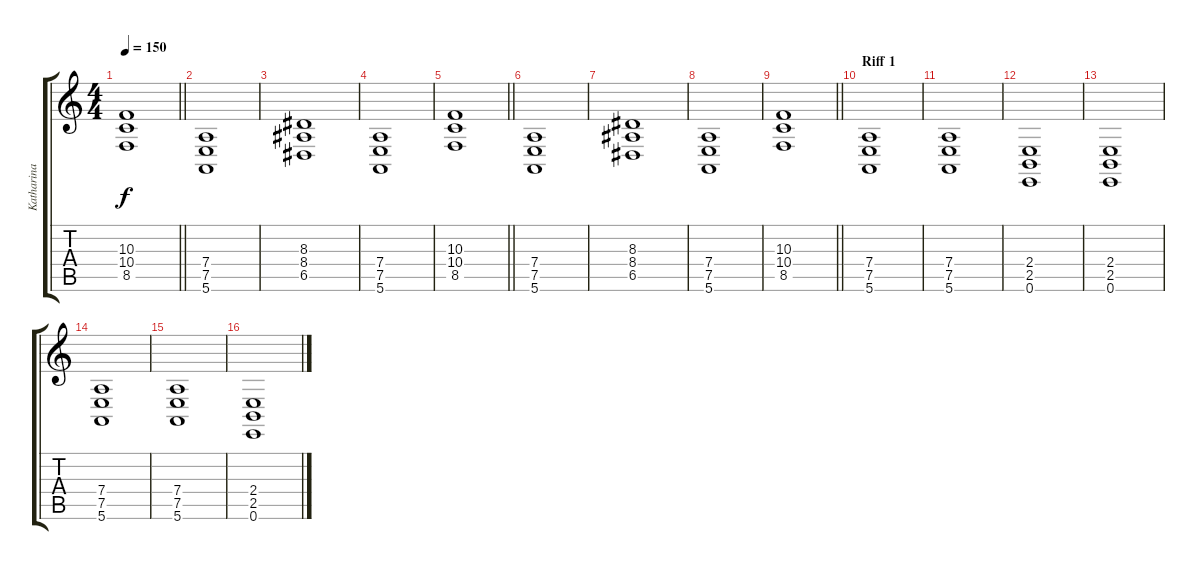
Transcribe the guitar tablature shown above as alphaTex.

\track ("Katharina" "Katharina") {instrument choiraahs}
\staff {score tabs}
\tuning (E4 B3 G3 D3 A2 E2) {hide}
\ts (4 4)
\tempo 150
\clef g2
\barLineRight lightlight
\ks c
(10.3 10.4 8.5).1{dy f} |
(7.4 7.5 5.6).1 |
(8.3 8.4 6.5).1 |
(7.4 7.5 5.6).1 |
\barLineRight lightlight
(10.3 10.4 8.5).1 |
(7.4 7.5 5.6).1 |
(8.3 8.4 6.5).1 |
(7.4 7.5 5.6).1 |
\barLineRight lightlight
(10.3 10.4 8.5).1 |
\section ("" "Riff 1")
(7.4 7.5 5.6).1 |
(7.4 7.5 5.6).1 |
(2.4 2.5 0.6).1 |
(2.4 2.5 0.6).1 |
(7.4 7.5 5.6).1 |
(7.4 7.5 5.6).1 |
(2.4 2.5 0.6).1
